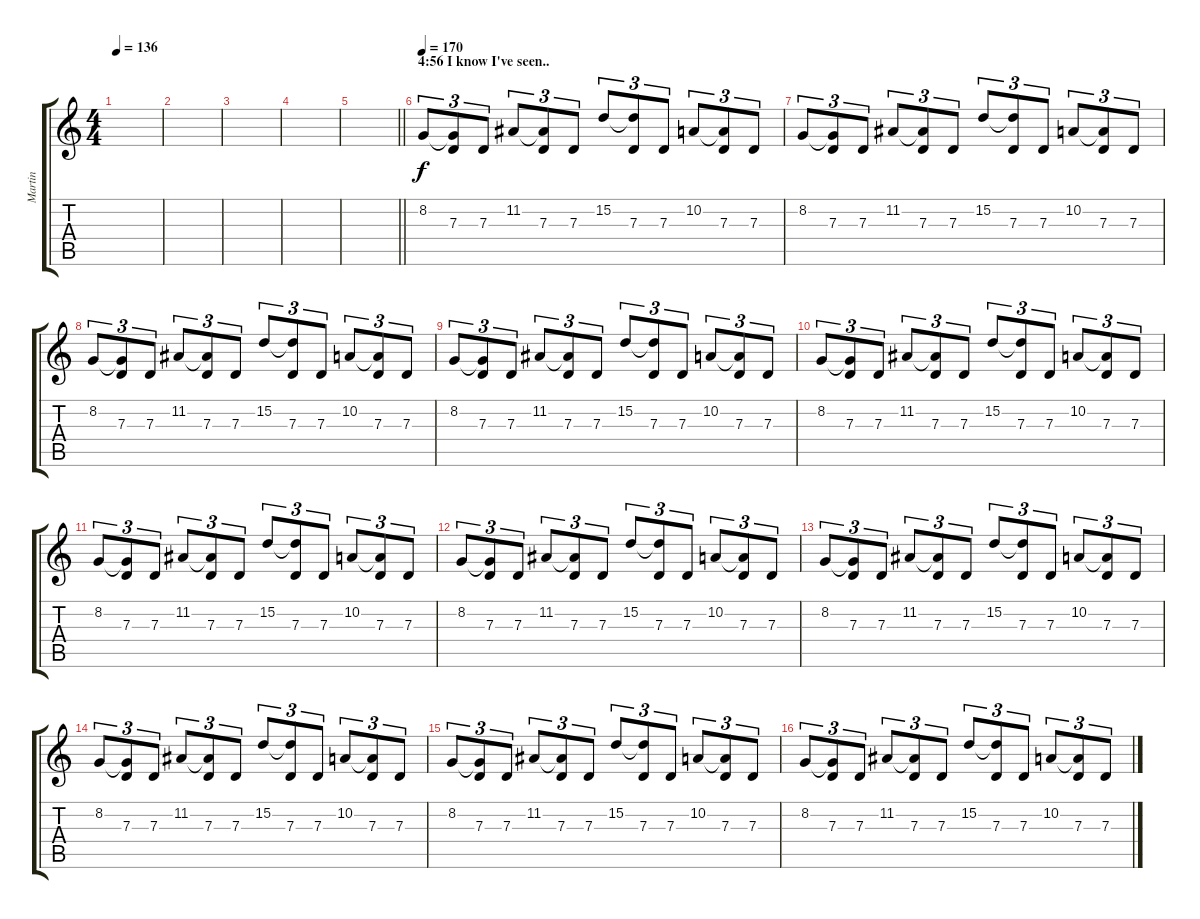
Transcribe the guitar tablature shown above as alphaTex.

\track ("Martin" "Martin") {instrument musicbox}
\staff {score tabs}
\tuning (E4 B3 G3 D3 A2 D2) {hide}
\ts (4 4)
\tempo 136
\clef g2
\ks c
|
|
|
|
\barLineRight lightlight
|
\section ("" "4:56 I know I've seen..")
\tempo 170
8.2.8{tu (3 2)} (8.2{t} 7.3).8{tu (3 2)} 7.3.8{tu (3 2)} 11.2.8{tu (3 2)} (11.2{t} 7.3).8{tu (3 2)} 7.3.8{tu (3 2)} 15.2.8{tu (3 2)} (15.2{t} 7.3).8{tu (3 2)} 7.3.8{tu (3 2)} 10.2.8{tu (3 2)} (10.2{t} 7.3).8{tu (3 2)} 7.3.8{tu (3 2)} |
8.2.8{tu (3 2)} (8.2{t} 7.3).8{tu (3 2)} 7.3.8{tu (3 2)} 11.2.8{tu (3 2)} (11.2{t} 7.3).8{tu (3 2)} 7.3.8{tu (3 2)} 15.2.8{tu (3 2)} (15.2{t} 7.3).8{tu (3 2)} 7.3.8{tu (3 2)} 10.2.8{tu (3 2)} (10.2{t} 7.3).8{tu (3 2)} 7.3.8{tu (3 2)} |
8.2.8{tu (3 2)} (8.2{t} 7.3).8{tu (3 2)} 7.3.8{tu (3 2)} 11.2.8{tu (3 2)} (11.2{t} 7.3).8{tu (3 2)} 7.3.8{tu (3 2)} 15.2.8{tu (3 2)} (15.2{t} 7.3).8{tu (3 2)} 7.3.8{tu (3 2)} 10.2.8{tu (3 2)} (10.2{t} 7.3).8{tu (3 2)} 7.3.8{tu (3 2)} |
8.2.8{tu (3 2)} (8.2{t} 7.3).8{tu (3 2)} 7.3.8{tu (3 2)} 11.2.8{tu (3 2)} (11.2{t} 7.3).8{tu (3 2)} 7.3.8{tu (3 2)} 15.2.8{tu (3 2)} (15.2{t} 7.3).8{tu (3 2)} 7.3.8{tu (3 2)} 10.2.8{tu (3 2)} (10.2{t} 7.3).8{tu (3 2)} 7.3.8{tu (3 2)} |
8.2.8{tu (3 2)} (8.2{t} 7.3).8{tu (3 2)} 7.3.8{tu (3 2)} 11.2.8{tu (3 2)} (11.2{t} 7.3).8{tu (3 2)} 7.3.8{tu (3 2)} 15.2.8{tu (3 2)} (15.2{t} 7.3).8{tu (3 2)} 7.3.8{tu (3 2)} 10.2.8{tu (3 2)} (10.2{t} 7.3).8{tu (3 2)} 7.3.8{tu (3 2)} |
8.2.8{tu (3 2)} (8.2{t} 7.3).8{tu (3 2)} 7.3.8{tu (3 2)} 11.2.8{tu (3 2)} (11.2{t} 7.3).8{tu (3 2)} 7.3.8{tu (3 2)} 15.2.8{tu (3 2)} (15.2{t} 7.3).8{tu (3 2)} 7.3.8{tu (3 2)} 10.2.8{tu (3 2)} (10.2{t} 7.3).8{tu (3 2)} 7.3.8{tu (3 2)} |
8.2.8{tu (3 2)} (8.2{t} 7.3).8{tu (3 2)} 7.3.8{tu (3 2)} 11.2.8{tu (3 2)} (11.2{t} 7.3).8{tu (3 2)} 7.3.8{tu (3 2)} 15.2.8{tu (3 2)} (15.2{t} 7.3).8{tu (3 2)} 7.3.8{tu (3 2)} 10.2.8{tu (3 2)} (10.2{t} 7.3).8{tu (3 2)} 7.3.8{tu (3 2)} |
8.2.8{tu (3 2)} (8.2{t} 7.3).8{tu (3 2)} 7.3.8{tu (3 2)} 11.2.8{tu (3 2)} (11.2{t} 7.3).8{tu (3 2)} 7.3.8{tu (3 2)} 15.2.8{tu (3 2)} (15.2{t} 7.3).8{tu (3 2)} 7.3.8{tu (3 2)} 10.2.8{tu (3 2)} (10.2{t} 7.3).8{tu (3 2)} 7.3.8{tu (3 2)} |
8.2.8{tu (3 2)} (8.2{t} 7.3).8{tu (3 2)} 7.3.8{tu (3 2)} 11.2.8{tu (3 2)} (11.2{t} 7.3).8{tu (3 2)} 7.3.8{tu (3 2)} 15.2.8{tu (3 2)} (15.2{t} 7.3).8{tu (3 2)} 7.3.8{tu (3 2)} 10.2.8{tu (3 2)} (10.2{t} 7.3).8{tu (3 2)} 7.3.8{tu (3 2)} |
8.2.8{tu (3 2)} (8.2{t} 7.3).8{tu (3 2)} 7.3.8{tu (3 2)} 11.2.8{tu (3 2)} (11.2{t} 7.3).8{tu (3 2)} 7.3.8{tu (3 2)} 15.2.8{tu (3 2)} (15.2{t} 7.3).8{tu (3 2)} 7.3.8{tu (3 2)} 10.2.8{tu (3 2)} (10.2{t} 7.3).8{tu (3 2)} 7.3.8{tu (3 2)} |
8.2.8{tu (3 2)} (8.2{t} 7.3).8{tu (3 2)} 7.3.8{tu (3 2)} 11.2.8{tu (3 2)} (11.2{t} 7.3).8{tu (3 2)} 7.3.8{tu (3 2)} 15.2.8{tu (3 2)} (15.2{t} 7.3).8{tu (3 2)} 7.3.8{tu (3 2)} 10.2.8{tu (3 2)} (10.2{t} 7.3).8{tu (3 2)} 7.3.8{tu (3 2)}
